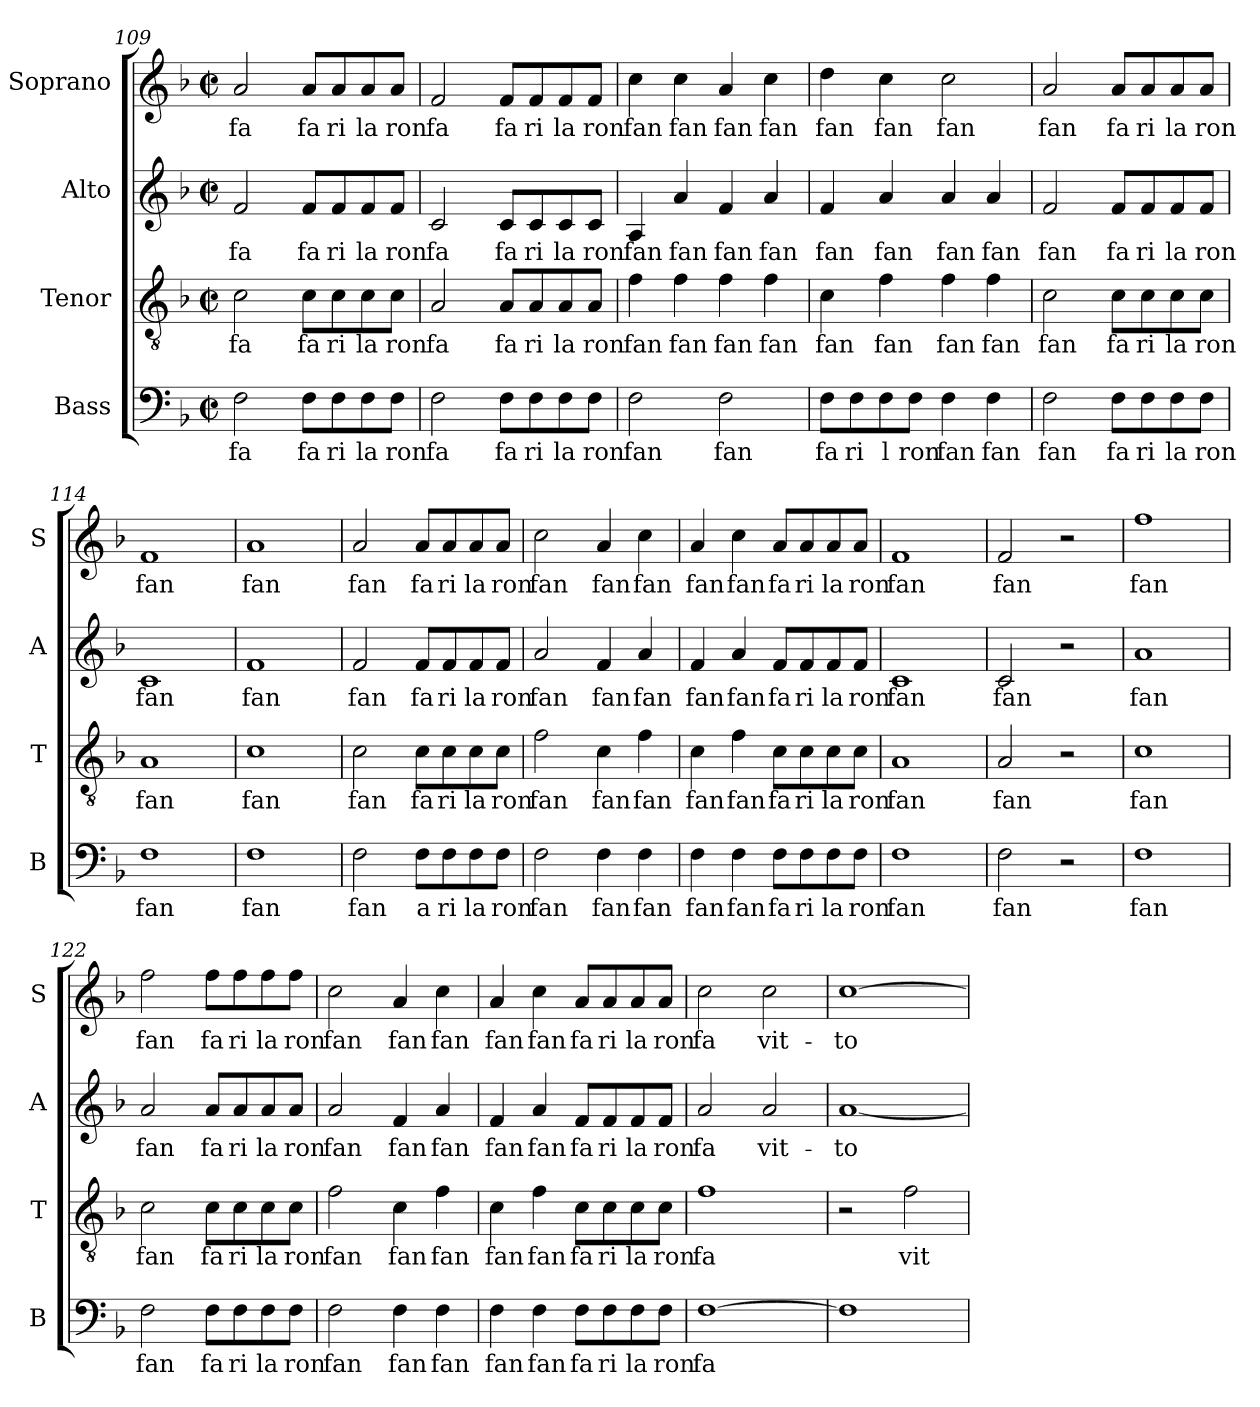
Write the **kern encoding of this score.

**kern	**text	**kern	**text	**kern	**text	**kern	**text
*part4	*part4	*part3	*part3	*part2	*part2	*part1	*part1
*staff4	*staff4	*staff3	*staff3	*staff2	*staff2	*staff1	*staff1
*I"Bass	*	*I"Tenor	*	*I"Alto	*	*I"Soprano	*
*I'B	*	*I'T	*	*I'A	*	*I'S	*
*clefF4	*	*clefGv2	*	*clefG2	*	*clefG2	*
*k[b-]	*	*k[b-]	*	*k[b-]	*	*k[b-]	*
*F:	*	*F:	*	*F:	*	*F:	*
*M2/2	*	*M2/2	*	*M2/2	*	*M2/2	*
*met(c|)	*	*met(c|)	*	*met(c|)	*	*met(c|)	*
=109	=109	=109	=109	=109	=109	=109	=109
2F\	fa	2c\	fa	2f/	fa	2a/	fa
8F\L	fa	8c\L	fa	8f/L	fa	8a/L	fa
8F\	ri	8c\	ri	8f/	ri	8a/	ri
8F\	la	8c\	la	8f/	la	8a/	la
8F\J	ron	8c\J	ron	8f/J	ron	8a/J	ron
!!LO:LB:g=z
=110	=110	=110	=110	=110	=110	=110	=110
2F\	fa	2A/	fa	2c/	fa	2f/	fa
8F\L	fa	8A/L	fa	8c/L	fa	8f/L	fa
8F\	ri	8A/	ri	8c/	ri	8f/	ri
8F\	la	8A/	la	8c/	la	8f/	la
8F\J	ron	8A/J	ron	8c/J	ron	8f/J	ron
=111	=111	=111	=111	=111	=111	=111	=111
2F\	fan	4f\	fan	4A/	fan	4cc\	fan
.	.	4f\	fan	4a/	fan	4cc\	fan
2F\	fan	4f\	fan	4f/	fan	4a/	fan
.	.	4f\	fan	4a/	fan	4cc\	fan
=112	=112	=112	=112	=112	=112	=112	=112
8F\L	fa	4c\	fan	4f/	fan	4dd\	fan
8F\	ri	.	.	.	.	.	.
8F\	l	4f\	fan	4a/	fan	4cc\	fan
8F\J	ron	.	.	.	.	.	.
4F\	fan	4f\	fan	4a/	fan	2cc\	fan
4F\	fan	4f\	fan	4a/	fan	.	.
=113	=113	=113	=113	=113	=113	=113	=113
2F\	fan	2c\	fan	2f/	fan	2a/	fan
8F\L	fa	8c\L	fa	8f/L	fa	8a/L	fa
8F\	ri	8c\	ri	8f/	ri	8a/	ri
8F\	la	8c\	la	8f/	la	8a/	la
8F\J	ron	8c\J	ron	8f/J	ron	8a/J	ron
=114	=114	=114	=114	=114	=114	=114	=114
1F	fan	1A	fan	1c	fan	1f	fan
!!LO:LB:g=z
=115	=115	=115	=115	=115	=115	=115	=115
1F	fan	1c	fan	1f	fan	1a	fan
=116	=116	=116	=116	=116	=116	=116	=116
2F\	fan	2c\	fan	2f/	fan	2a/	fan
8F\L	a	8c\L	fa	8f/L	fa	8a/L	fa
8F\	ri	8c\	ri	8f/	ri	8a/	ri
8F\	la	8c\	la	8f/	la	8a/	la
8F\J	ron	8c\J	ron	8f/J	ron	8a/J	ron
=117	=117	=117	=117	=117	=117	=117	=117
2F\	fan	2f\	fan	2a/	fan	2cc\	fan
4F\	fan	4c\	fan	4f/	fan	4a/	fan
4F\	fan	4f\	fan	4a/	fan	4cc\	fan
=118	=118	=118	=118	=118	=118	=118	=118
4F\	fan	4c\	fan	4f/	fan	4a/	fan
4F\	fan	4f\	fan	4a/	fan	4cc\	fan
8F\L	fa	8c\L	fa	8f/L	fa	8a/L	fa
8F\	ri	8c\	ri	8f/	ri	8a/	ri
8F\	la	8c\	la	8f/	la	8a/	la
8F\J	ron	8c\J	ron	8f/J	ron	8a/J	ron
=119	=119	=119	=119	=119	=119	=119	=119
1F	fan	1A	fan	1c	fan	1f	fan
!!LO:PB:g=z
=120	=120	=120	=120	=120	=120	=120	=120
2F\	fan	2A/	fan	2c/	fan	2f/	fan
2r	.	2r	.	2r	.	2r	.
=121	=121	=121	=121	=121	=121	=121	=121
1F	fan	1c	fan	1a	fan	1ff	fan
=122	=122	=122	=122	=122	=122	=122	=122
2F\	fan	2c\	fan	2a/	fan	2ff\	fan
8F\L	fa	8c\L	fa	8a/L	fa	8ff\L	fa
8F\	ri	8c\	ri	8a/	ri	8ff\	ri
8F\	la	8c\	la	8a/	la	8ff\	la
8F\J	ron	8c\J	ron	8a/J	ron	8ff\J	ron
=123	=123	=123	=123	=123	=123	=123	=123
2F\	fan	2f\	fan	2a/	fan	2cc\	fan
4F\	fan	4c\	fan	4f/	fan	4a/	fan
4F\	fan	4f\	fan	4a/	fan	4cc\	fan
=124	=124	=124	=124	=124	=124	=124	=124
4F\	fan	4c\	fan	4f/	fan	4a/	fan
4F\	fan	4f\	fan	4a/	fan	4cc\	fan
8F\L	fa	8c\L	fa	8f/L	fa	8a/L	fa
8F\	ri	8c\	ri	8f/	ri	8a/	ri
8F\	la	8c\	la	8f/	la	8a/	la
8F\J	ron	8c\J	ron	8f/J	ron	8a/J	ron
!!LO:LB:g=z
=125	=125	=125	=125	=125	=125	=125	=125
[1F	fa	1f	fa	2a/	fa	2cc\	fa
.	.	.	.	2a/	vit-	2cc\	vit-
=126	=126	=126	=126	=126	=126	=126	=126
1F]	.	2r	.	[1a	-to-	[1cc	-to
.	.	2f\	vit-	.	.	.	.
=	=	=	=	=	=	=	=
*-	*-	*-	*-	*-	*-	*-	*-
